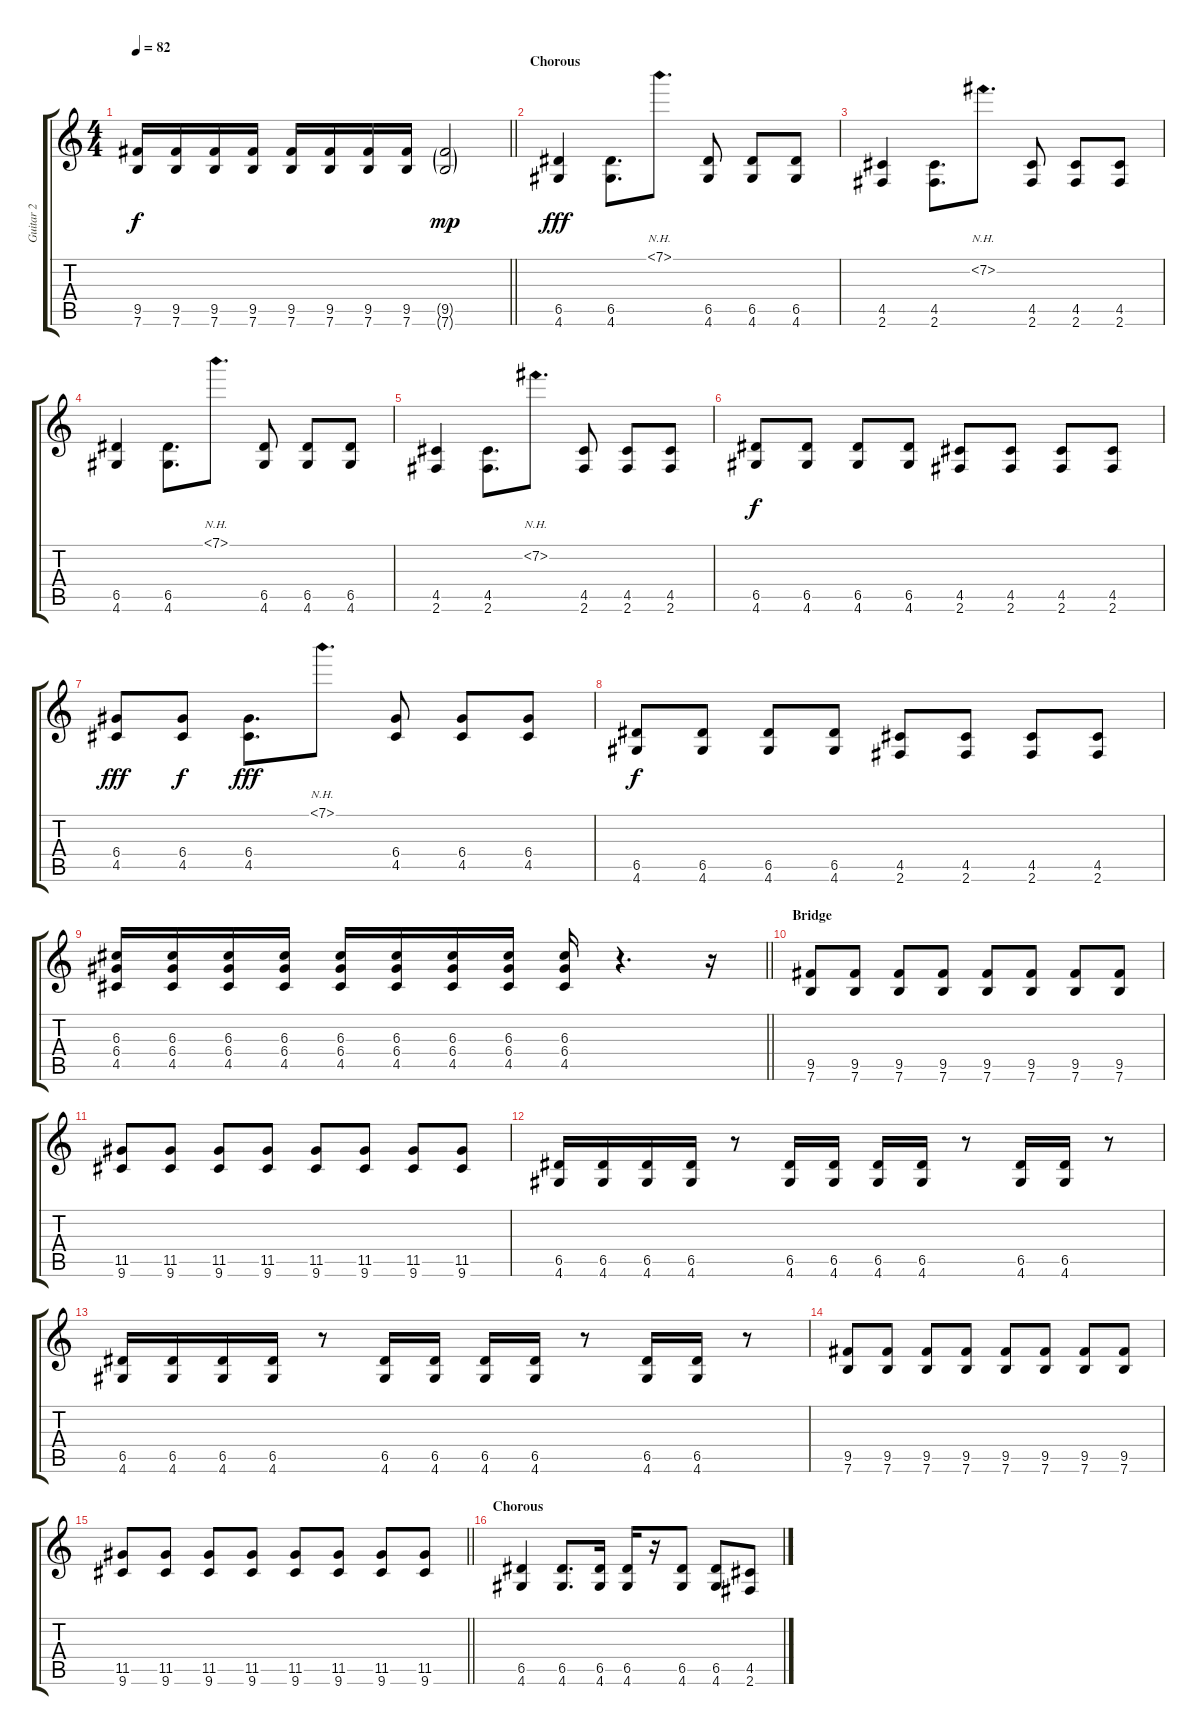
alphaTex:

\track ("Guitar 2" "Guitar 2") {instrument overdrivenguitar}
\staff {score tabs}
\tuning (E4 B3 G3 D3 A2 E2) {hide}
\ts (4 4)
\tempo 82
\clef g2
\barLineRight lightlight
\ks c
(9.5 7.6).16{dy f} (9.5 7.6).16 (9.5 7.6).16 (9.5 7.6).16 (9.5 7.6).16 (9.5 7.6).16 (9.5 7.6).16 (9.5 7.6).16 (9.5{g} 7.6{g}).2{dy mp} |
\section ("" "Chorous")
(6.5 4.6).4{dy fff} (6.5 4.6).8{d} 7.1{nh}.8{d} (6.5 4.6).8 (6.5 4.6).8 (6.5 4.6).8 |
(4.5 2.6).4 (4.5 2.6).8{d} 7.2{nh}.8{d} (4.5 2.6).8 (4.5 2.6).8 (4.5 2.6).8 |
(6.5 4.6).4 (6.5 4.6).8{d} 7.1{nh}.8{d} (6.5 4.6).8 (6.5 4.6).8 (6.5 4.6).8 |
(4.5 2.6).4 (4.5 2.6).8{d} 7.2{nh}.8{d} (4.5 2.6).8 (4.5 2.6).8 (4.5 2.6).8 |
(6.5 4.6).8{dy f} (6.5 4.6).8 (6.5 4.6).8 (6.5 4.6).8 (4.5 2.6).8 (4.5 2.6).8 (4.5 2.6).8 (4.5 2.6).8 |
(6.4 4.5).8{dy fff} (6.4 4.5).8{dy f} (6.4 4.5).8{d dy fff} 7.1{nh}.8{d} (6.4 4.5).8 (6.4 4.5).8 (6.4 4.5).8 |
(6.5 4.6).8{dy f} (6.5 4.6).8 (6.5 4.6).8 (6.5 4.6).8 (4.5 2.6).8 (4.5 2.6).8 (4.5 2.6).8 (4.5 2.6).8 |
\barLineRight lightlight
(6.3 6.4 4.5).16 (6.3 6.4 4.5).16 (6.3 6.4 4.5).16 (6.3 6.4 4.5).16 (6.3 6.4 4.5).16 (6.3 6.4 4.5).16 (6.3 6.4 4.5).16 (6.3 6.4 4.5).16 (6.3 6.4 4.5).16 r.4{d} r.16 |
\section ("" "Bridge")
(9.5 7.6).8 (9.5 7.6).8 (9.5 7.6).8 (9.5 7.6).8 (9.5 7.6).8 (9.5 7.6).8 (9.5 7.6).8 (9.5 7.6).8 |
(11.5 9.6).8 (11.5 9.6).8 (11.5 9.6).8 (11.5 9.6).8 (11.5 9.6).8 (11.5 9.6).8 (11.5 9.6).8 (11.5 9.6).8 |
(6.5 4.6).16 (6.5 4.6).16 (6.5 4.6).16 (6.5 4.6).16 r.8 (6.5 4.6).16 (6.5 4.6).16 (6.5 4.6).16 (6.5 4.6).16 r.8 (6.5 4.6).16 (6.5 4.6).16 r.8 |
(6.5 4.6).16 (6.5 4.6).16 (6.5 4.6).16 (6.5 4.6).16 r.8 (6.5 4.6).16 (6.5 4.6).16 (6.5 4.6).16 (6.5 4.6).16 r.8 (6.5 4.6).16 (6.5 4.6).16 r.8 |
(9.5 7.6).8 (9.5 7.6).8 (9.5 7.6).8 (9.5 7.6).8 (9.5 7.6).8 (9.5 7.6).8 (9.5 7.6).8 (9.5 7.6).8 |
\barLineRight lightlight
(11.5 9.6).8 (11.5 9.6).8 (11.5 9.6).8 (11.5 9.6).8 (11.5 9.6).8 (11.5 9.6).8 (11.5 9.6).8 (11.5 9.6).8 |
\section ("" "Chorous")
(6.5 4.6).4 (6.5 4.6).8{d} (6.5 4.6).16 (6.5 4.6).16 r.16 (6.5 4.6).8 (6.5 4.6).8 (4.5 2.6).8
